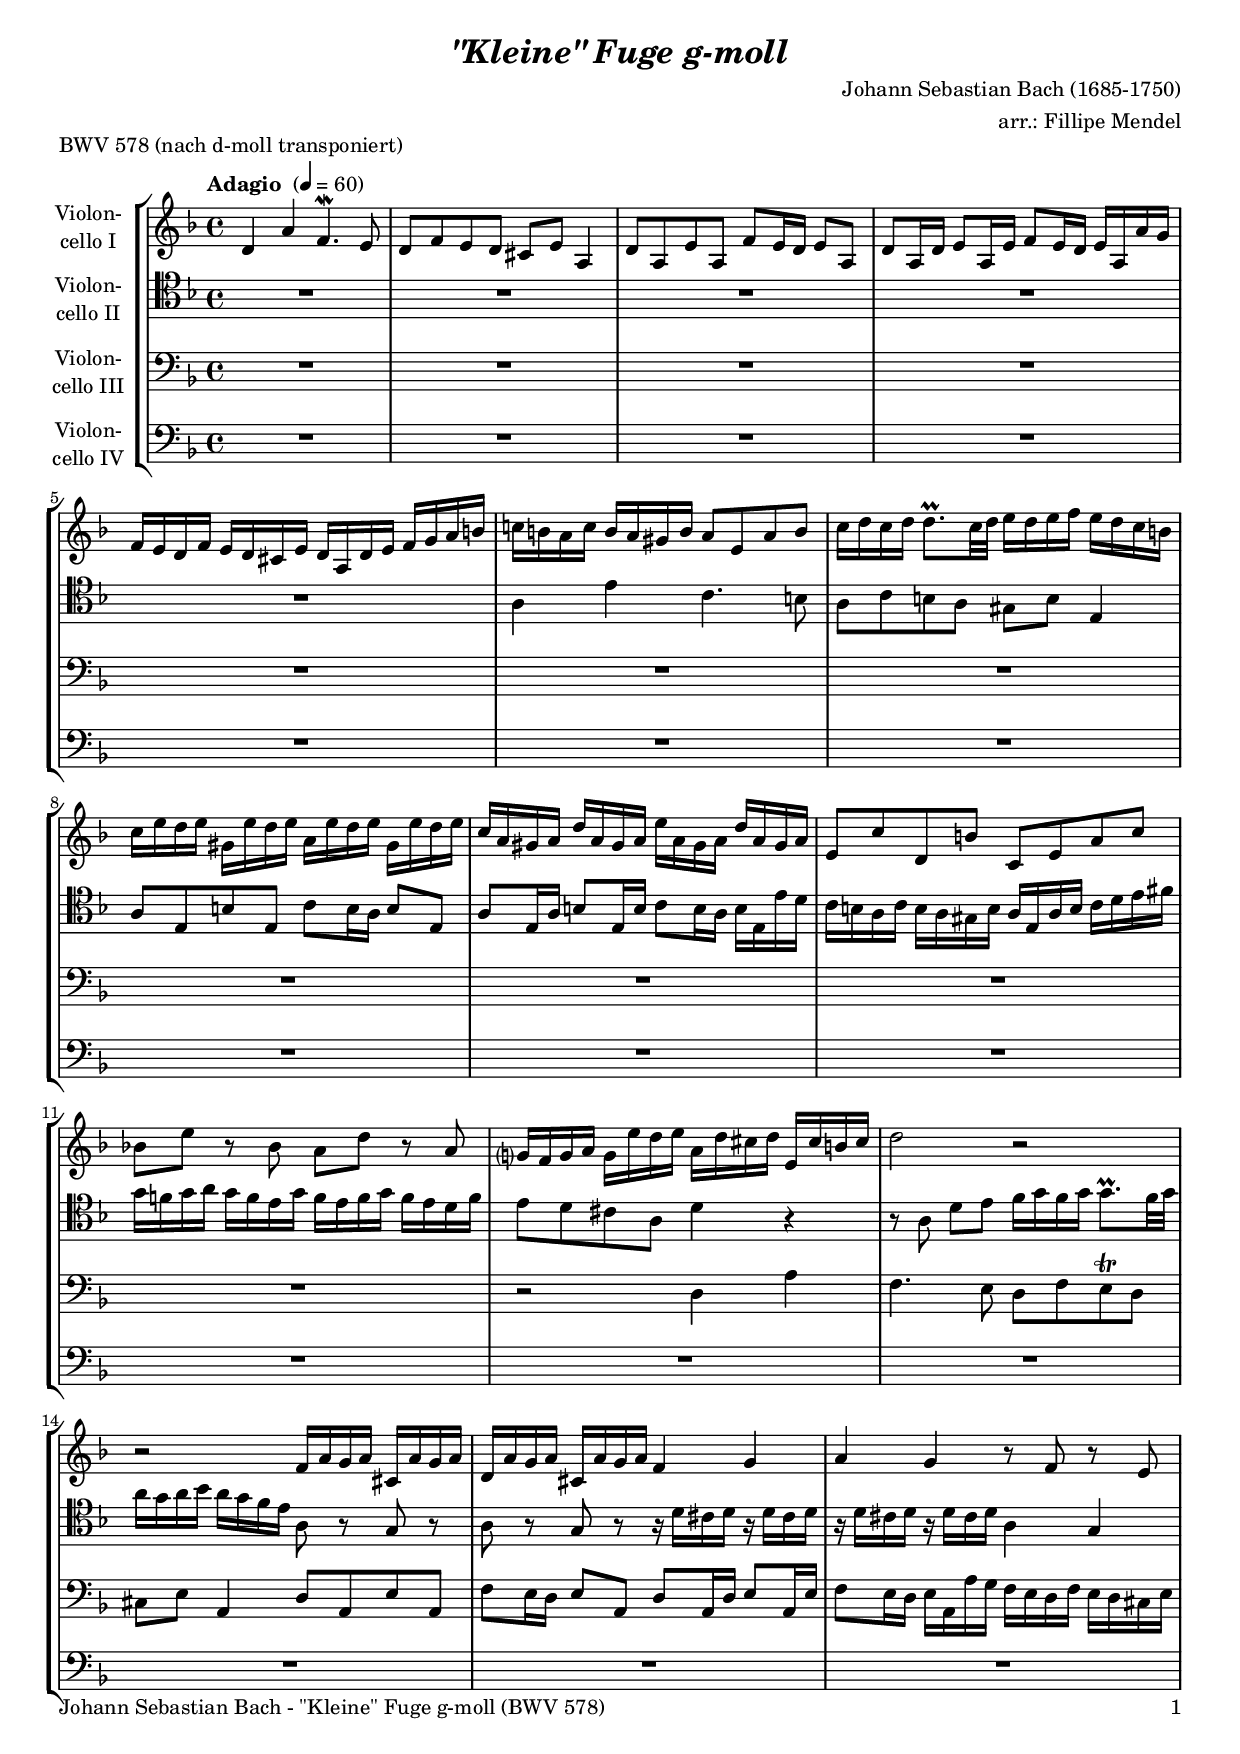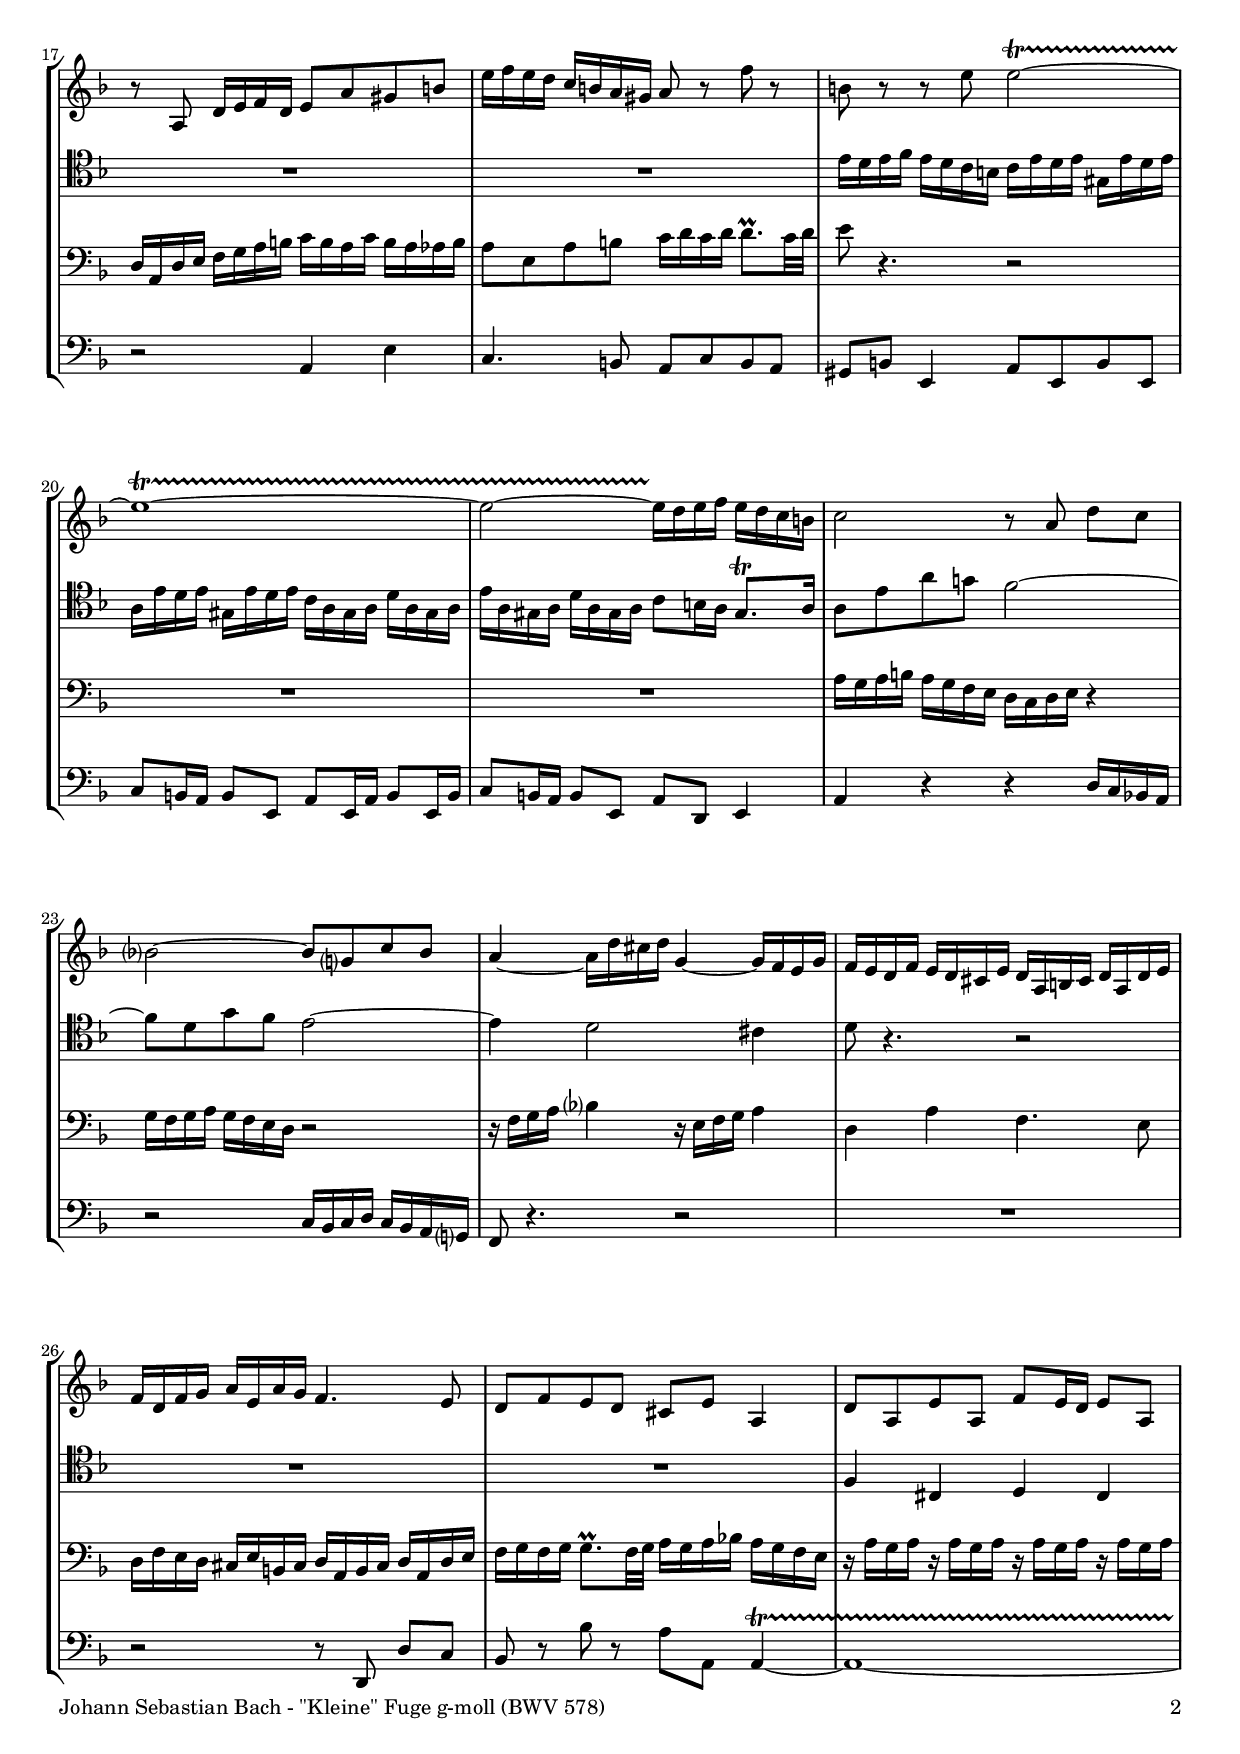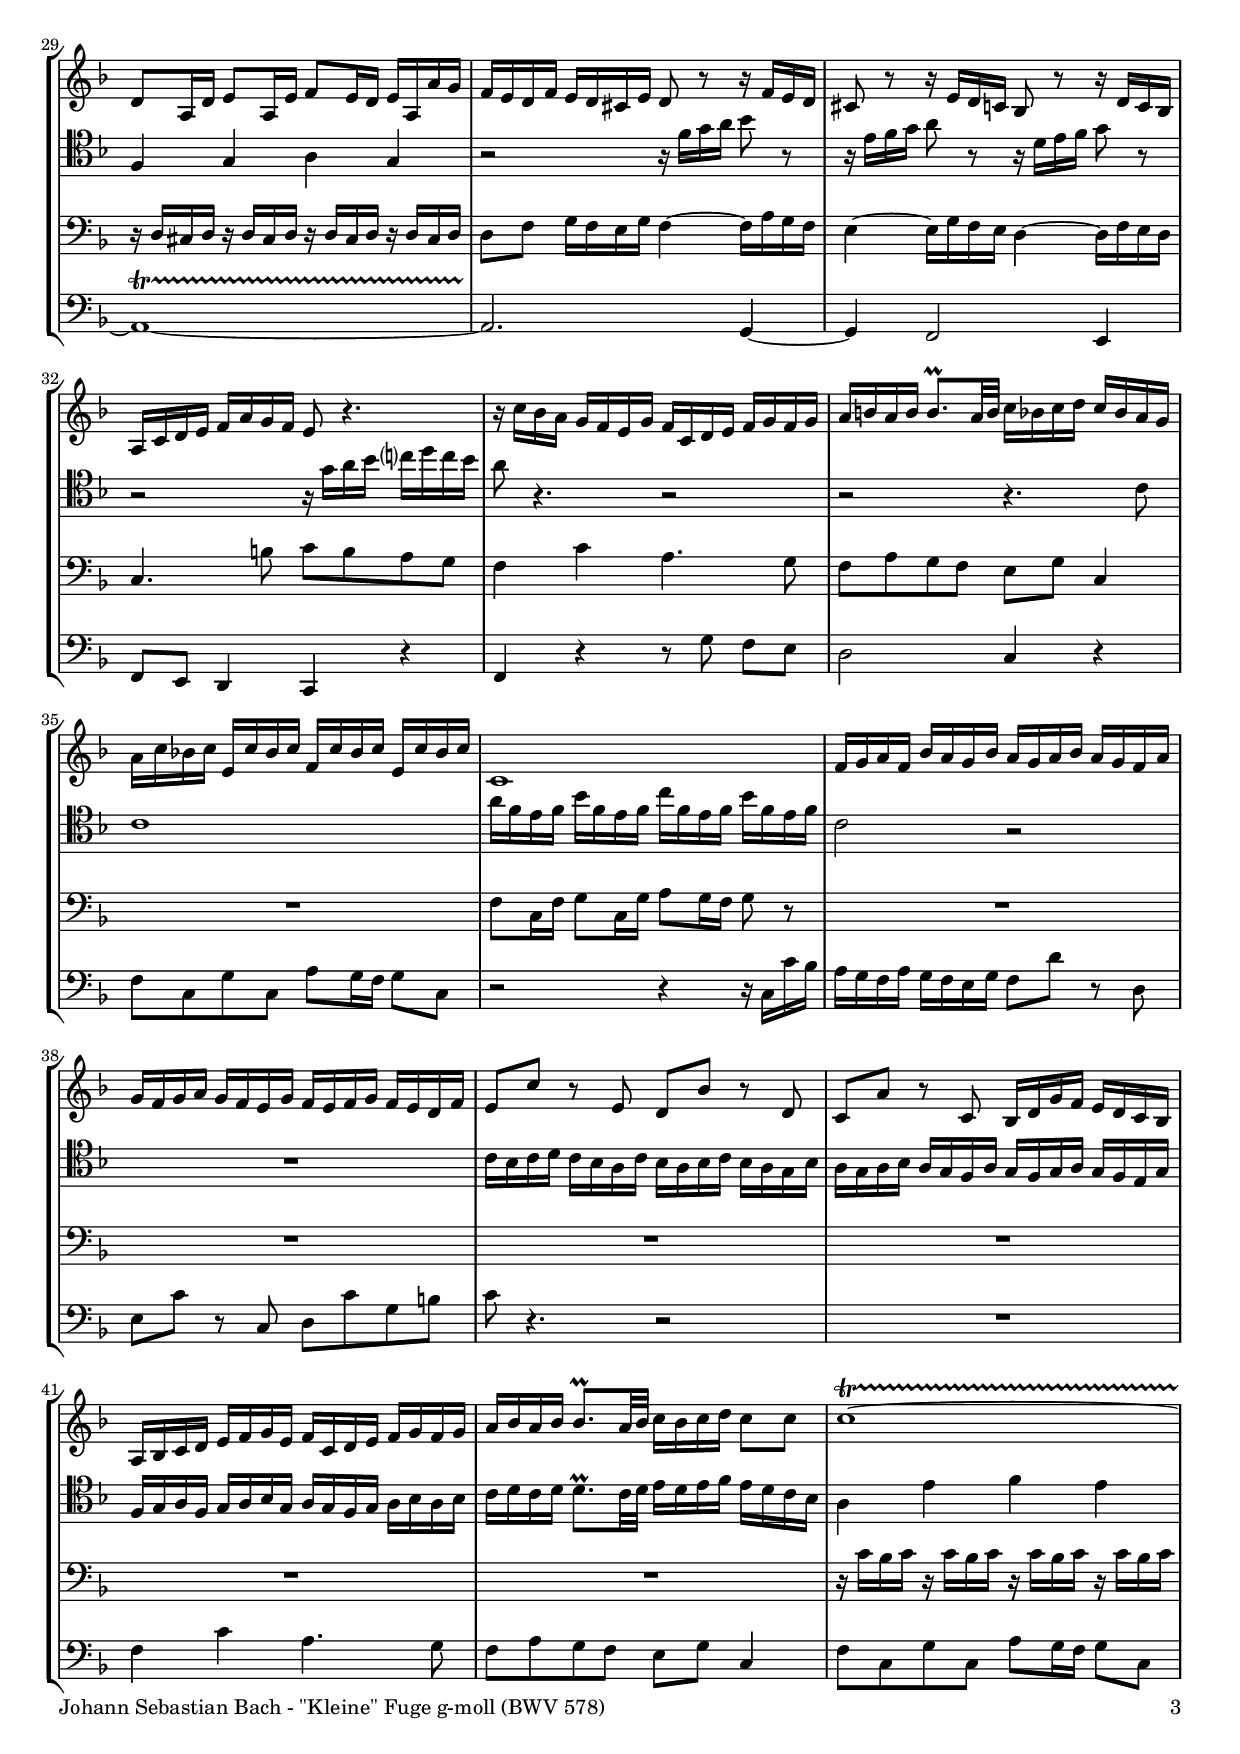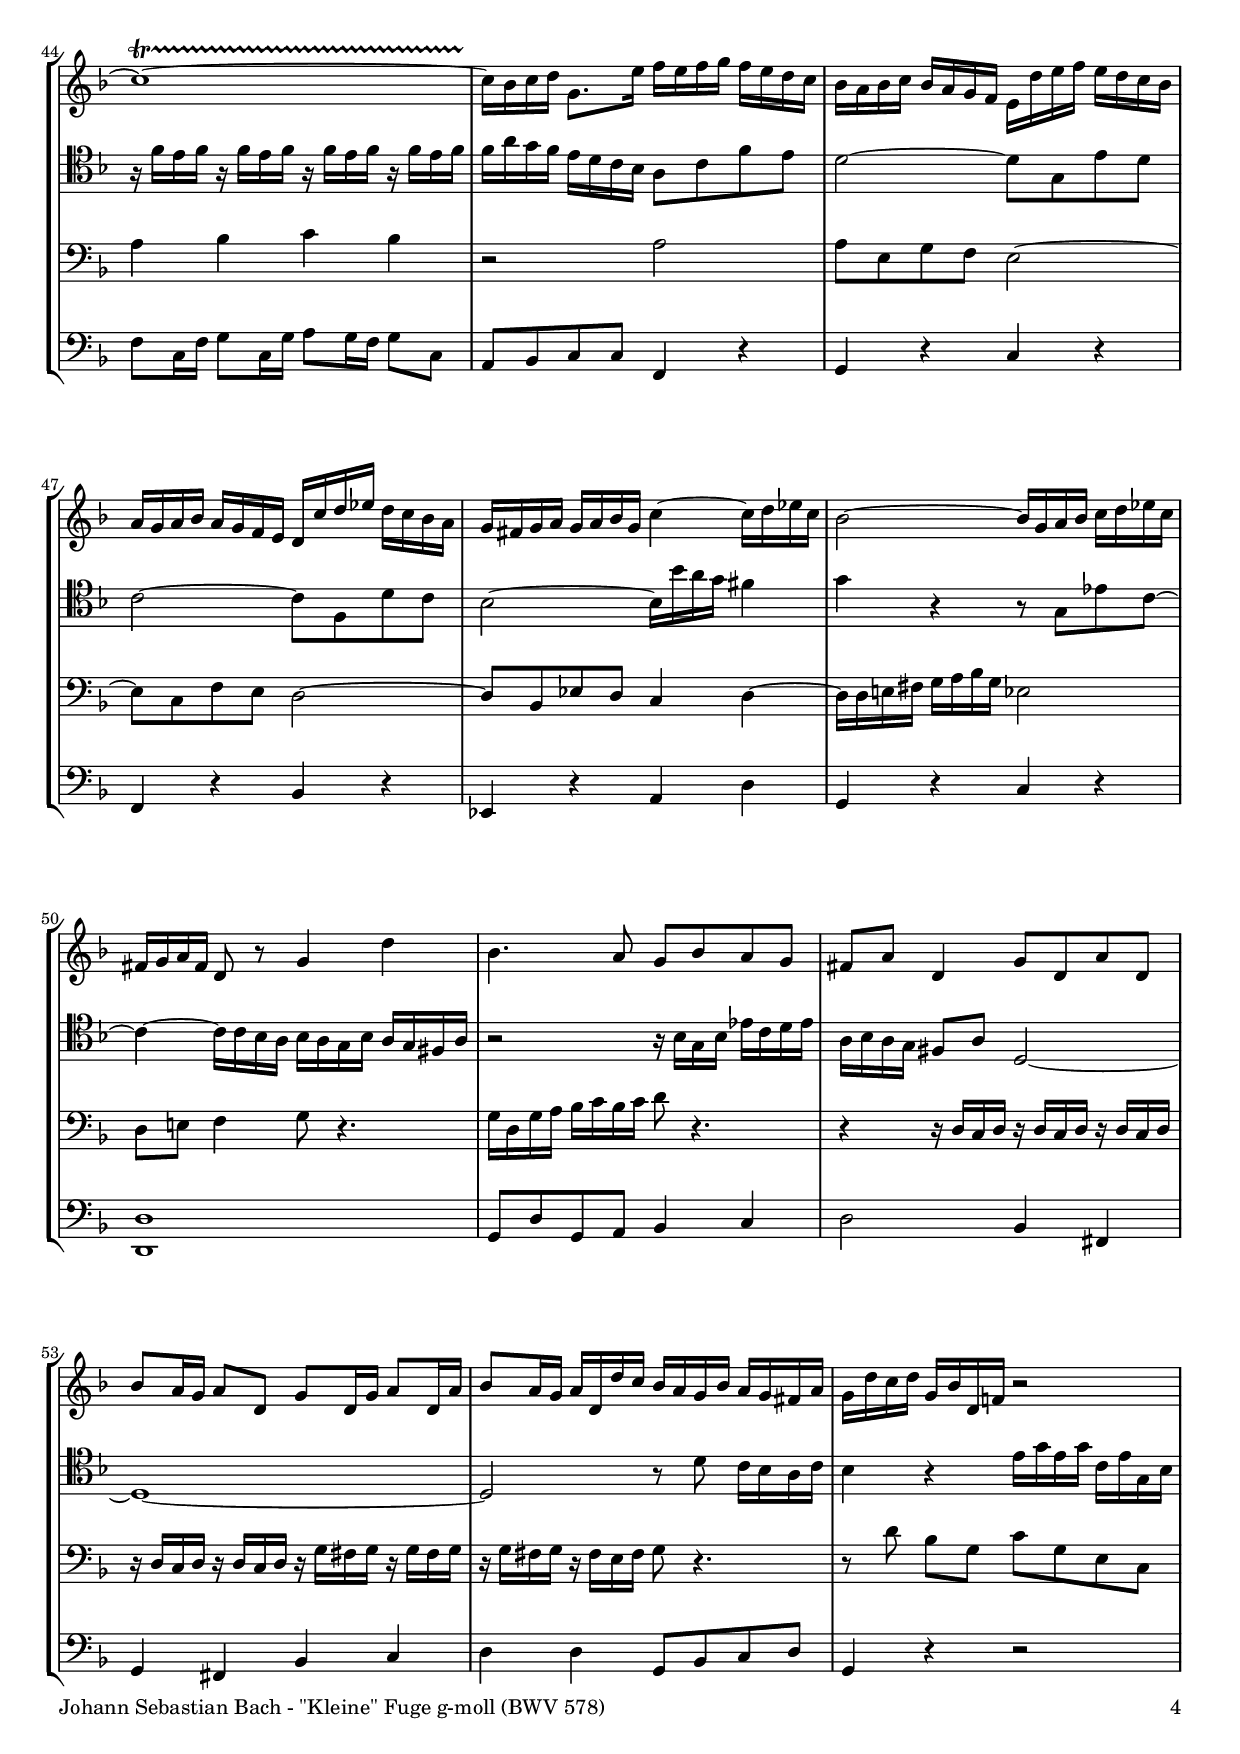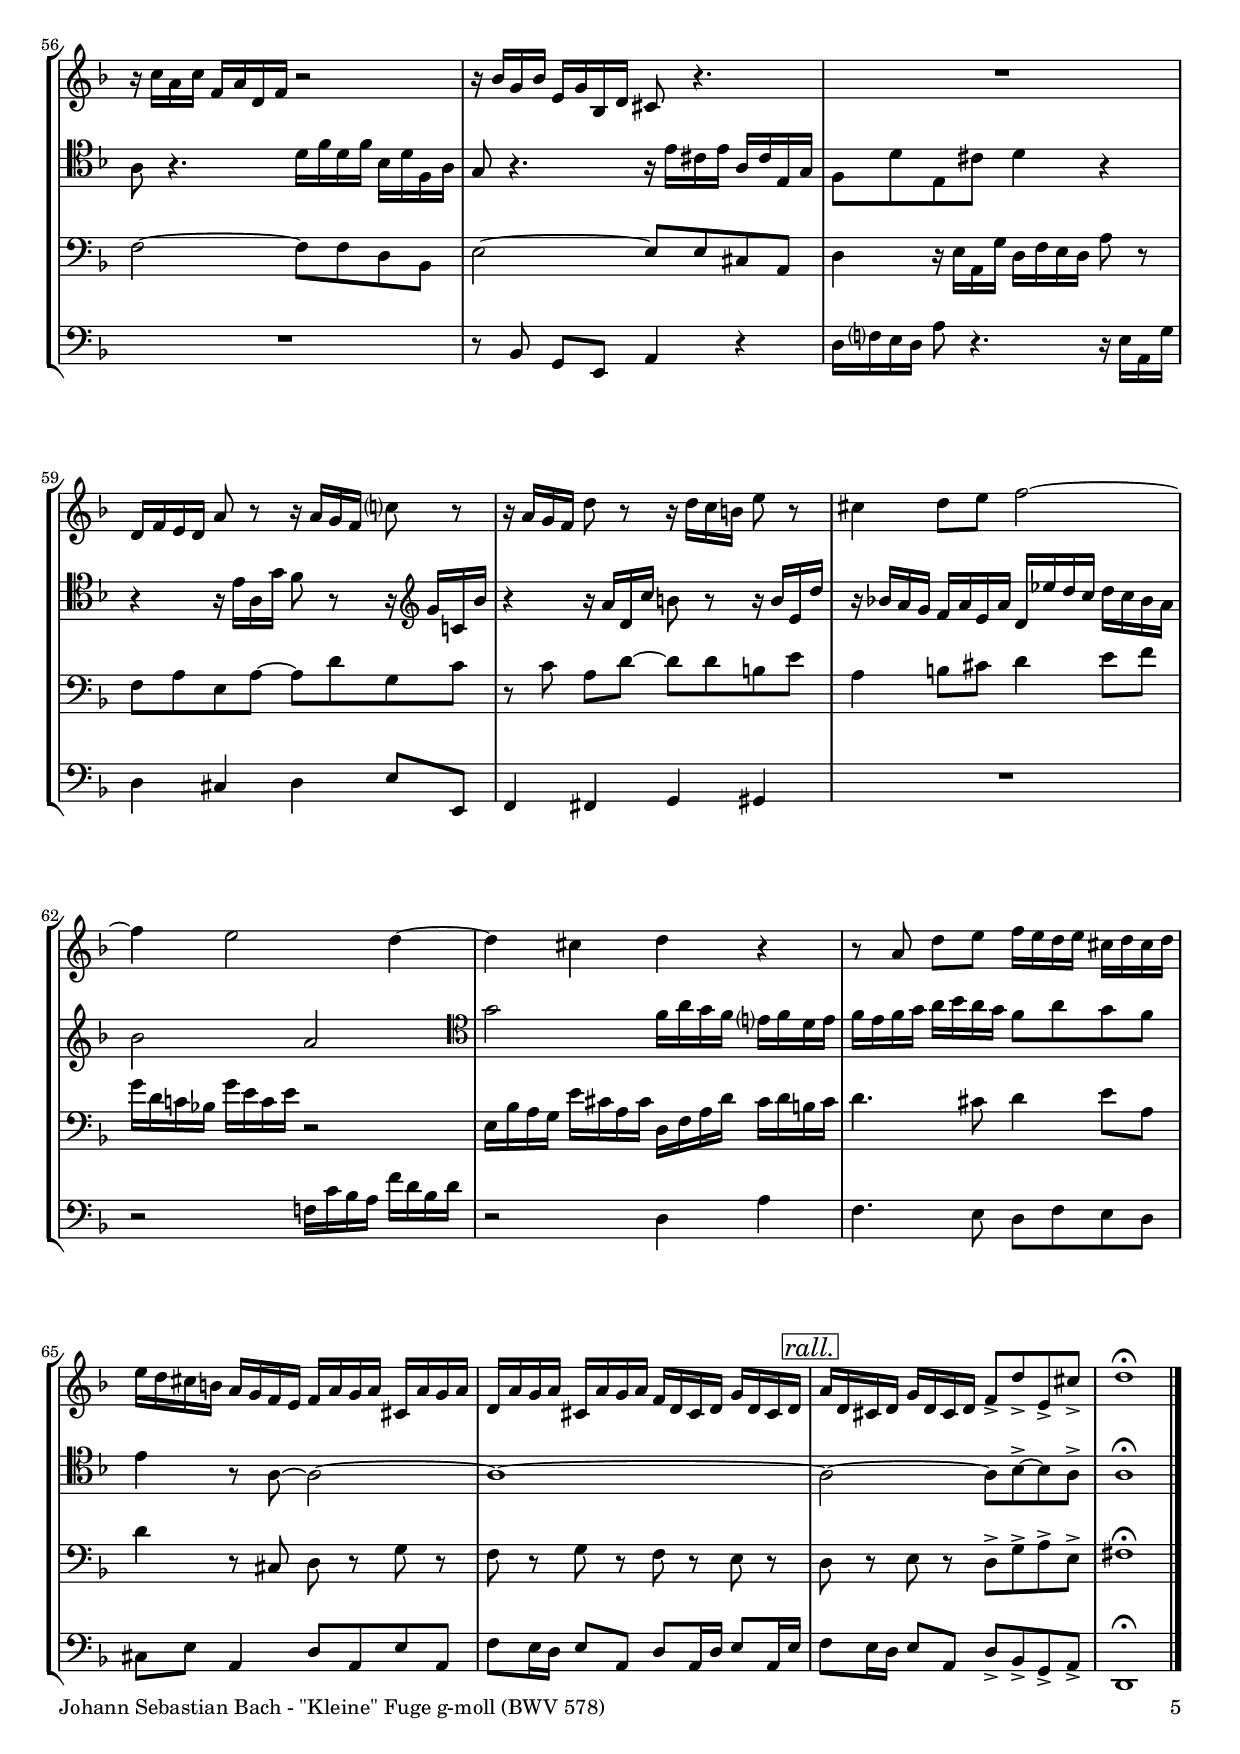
\version "2.18.2"
\include "deutsch.ly"
  
#(set-global-staff-size 18)

\header {
  title     = \markup \bold \italic "\"Kleine\" Fuge g-moll"
  composer  = "Johann Sebastian Bach (1685-1750)"
  arranger  = "arr.: Fillipe Mendel"
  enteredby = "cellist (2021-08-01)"
  piece     = "BWV 578 (nach d-moll transponiert)"
}

voiceconsts = {
  \key e \minor
  \time 4/4
  \clef "bass"
%  \numericTimeSignature
  \compressEmptyMeasures
  % Set default beaming for all staves
%  \set Timing.beamExceptions = #'()
%  \set Timing.baseMoment     = #(ly:make-moment 1 4)
%  \set Timing.beatStructure  = #'(1 1 1)
  \tempo "Adagio " 4=60
}

micl = "clarinet"
mifl = "flute"
miob = "oboe"
mifh = "french horn"
misx = "tenor sax"
mist = "string ensemble 1"
miba = "cello"
%miba = "pizzicato strings"

daca = \mark \markup \box \italic "D.C."
pizz = \markup \bold \italic "pizz."
rall = \mark \markup \box \italic "rall."
rit  = \mark \markup \box \italic "riten."

va = \relative c' {
  \voiceconsts
  \clef "treble"

  e4 h' g4.\mordent fis8
  e g fis e dis fis h,4
  e8 h fis' h, g' fis16 e fis8 h,

  e h16 e fis8 h,16 fis' g8 fis16 e fis h, h' a
  g fis e g fis e dis fis e h e fis g a h cis
  d! cis h d cis h ais cis h8 fis h cis

  d16 e d e e8.\prall d32 e fis16 e fis g fis e d cis
  d fis e fis ais, fis' e fis h, fis' e fis ais, fis' e fis
  d h ais h e h ais h fis' h, ais h e h ais h

  fis8 d' e, cis' d, fis h d
  c! fis r c h e r h

  a?16 g a h a fis' e fis h, e dis e fis, dis' cis dis
  e2 r

  r g,16 h a h dis, h' a h
  e, h' a h dis, h' a h g4 a
  h a r8 g r fis

  r h, e16 fis g e fis8 h ais cis
  fis16 g fis e d cis h ais h8 r g' r
  cis, r r fis fis2~\startTrillSpan

  fis1~
  fis2~ fis16\stopTrillSpan e fis g fis e d cis
  d2 r8 h e[ d]

  c?2~ c8 a? d c
  h4~ h16 e dis e a,4~ a16 g fis a
  g fis e g fis e dis fis e h cis dis e h e fis

  g e g a h fis h a g4.fis8
  e g fis e dis fis h,4
  e8 h fis' h, g' fis16 e fis8 h,

  e h16 e fis8 h,16 fis' g8 fis16 e fis h, h' a
  g fis e g fis e dis fis e8 r r16 g fis e
  dis8 r r16 fis e d c8 r r16 e d c

  h d e fis g h a g fis8 r4.
  r16 d' c h a g fis a g d e fis g a g a
  h cis h cis cis8.\prall h32 cis d16 c d e d c h a

  h d c! d fis, d' c d g, d' c d fis, d' c d
  d,1
  g16 a h g c h a c h a h c h a g h

  a g a h a g fis a g fis g a g fis e g
  fis8 d' r fis, e c' r e,
  d h' r d, c16 e a g fis e d c

  h c d e fis g a fis g d e fis g a g a
  h c h c c8.\prall h32 c d16 c d e d8 d
  d1~\startTrillSpan

  d~
  d16\stopTrillSpan c d e a,8. fis'16 g fis g a g fis e d
  c h c d c h a g fis e' fis g fis e d c

  h a h c h a g fis e d' e f e d c h
  a gis a h a h c a d4~ d16 e f d
  c2~ c16 a h c d e f d

  gis, a h gis e8 r a4 e'
  c4. h8 a c h a
  gis h e,4 a8 e h' e,

  c' h16 a h8 e, a e16 a h8 e,16 h'
  c8 h16 a h e, e' d c h a c h a gis h
  a e' d e a, c e, g! r2

  r16 d' h d g, h e, g r2
  r16 c a c fis, a c, e dis8 r4.

  R1
  e16 g fis e h'8 r r16 h a g d'?8 r

  r16 h a g e'8 r r16 e d cis fis8 r
  dis4 e8 fis g2~

  g4 fis2 e4~
  e dis e r

  r8 h e[ fis] g16 fis e fis dis e dis e
  fis e dis cis h a g fis g h a h dis, h' a h

  e, h' a h dis, h' a h g e dis e a e dis e \rall
  h' e, dis e a e dis e g8-> e'-> fis,-> dis'->
  e1\fermata \bar "|."
}

vb = \relative c' {
  \voiceconsts
  \clef "tenor"
  
  R1*5
  h4 fis' d4. cis8

  h d cis h ais cis fis,4
  h8 fis cis' fis, d' cis16 h cis8 fis,
  h fis16 h cis8 fis,16 cis' d8 cis16 h cis fis, fis' e

  d cis h d cis h ais cis h fis h cis d e fis gis
  a g! a h a g fis a g fis g a g fis e g

  fis8 e dis h e4 r
  r8 h e[ fis] g16 a g a a8.\prall g32 a

  h16 a h c h a g fis h,8 r a r
  h r a r r16 e' dis e r e dis e
  r e dis e r e dis e h4 a

  R1*2
  fis'16 e fis g fis e d cis d fis e fis ais, fis' e fis

  h, fis' e fis ais, fis' e fis d h ais h e h ais h
  fis' h, ais h e h ais h d8 cis16 h ais8.\trill h16
  h8 fis' h a! g2~

  g8 e a g fis2~
  fis4 e2 dis4
  e8 r4. r2

  R1*2
  g,4 dis e dis

  g a h a
  r2 r16 g' a h c8 r
  r16 fis, g a h8 r r16 e, fis g a8 r

  r2 r16 a h c d? e d c
  h8 r4. r2
  r r4. d,8

  d1
  h'16 g fis g c g fis g d' g, fis g c g fis g
  d2 r

  R1
  d16 c d e d c h d c h c d c h a c
  h a h c h a g h a g a h a g fis a

  g a h g a h c a h a g a h c h c
  d e d e e8.\prall d32 e fis16 e fis g fis e d c
  h4 fis' g fis

  r16 g fis g r g fis g r g fis g r g fis g
  g h a g fis e d c h8 d g fis
  e2~ e8 a, fis' e

  d2~ d8 g, e' d
  c2~ c16 c' h a gis4
  a r r8 a, f' d~

  d4~ d16 d c h c h a c h a gis h
  r2 r16 c a c f d e f
  h, c h a gis8 h e,2~

  e1~
  e2 r8 e' d16 c h d
  c4 r fis16 a fis a d, fis a, c

  h8 r4. e16 g e g c, e g, h
  a8 r4. r16 fis' dis fis h, dis fis, a

  g8 e' fis, dis' e4 r
  r r16 fis h, a' g8 r r16 \clef "treble" a d,! c'

  r4 r16 h e, d' cis8 r r16 cis fis, e'
  r c! h a g h fis h e, f' e d e d c h

  c2 h \clef "tenor"
  a g16 h a g fis? g e fis

  g fis g a h c h a g8 h a g
  fis4 r8 h,~ h2~

  h1~ \rall
  h2~ h8 c~-> c h->
  h1\fermata \bar "|."
}

vc = \relative c {
  \voiceconsts 

  R1*11
  r2 e4 h'
  g4. fis8 e g fis\trill e

  dis fis h,4 e8 h fis' h,
  g' fis16 e fis8 h, e h16 e fis8 h,16 fis'
  g8 fis16 e fis h, h' a g fis e g fis e dis fis

  e h e fis g a h cis d cis h d cis h b cis
  h8 fis h cis d16 e d e e8.\prall d32 e
  fis8 r4. r2

  R1*2
  h,16 a h cis h a g fis e d e fis r4

  a16 g a h a g fis e r2
  r16 g a h c?4 r16 fis, g a h4
  e, h' g4. fis8

  e16 g fis e dis fis cis dis e h cis dis e h e fis
  g a g a a8.\prall g32 a h16 a h c! h a g fis
  r h a h r h a h r h a h r h a h

  r e, dis e r e dis e r e dis e r e dis e
  e8 g a16 g fis a g4~ g16 h a g
  fis4~ fis16 a g fis e4~ e16 g fis e

  d4. cis'8 d cis h a
  g4 d' h4. a8
  g h a g fis a d,4

  R1
  g8 d16 g a8 d,16 a' h8 a16 g a8 r
  R1*6
  r16 d c d r d c d r d c d r d c d

  h4 c d c
  r2 h
  h8 fis a g fis2~

  fis8 d g fis e2~
  e8 c f e d4 e~
  e16 e fis! gis a h c a f2

  e8 fis! g4 a8 r4.
  a16 e a h c d c d e8 r4.
  r4 r16 e, d e r e d e r e d e

  r e d e r e d e r a gis a r a gis a
  r a gis a r gis fis gis a8 r4.
  r8 e' c[ a] d a fis d

  g2~ g8 g e c
  fis2~ fis8 fis dis h

  e4 r16 fis h, a' e g fis e h'8 r
  g h fis h~ h e a, d

  r8 d h[ e]~ e e cis fis
  h,4 cis8 dis e4 fis8 g

  a16 e d! c! a' fis d fis r2
  fis,16 c' h a fis' dis h dis e, g h e dis e cis dis

  e4. dis8 e4 fis8 h,
  e4 r8 dis, e r a r

  g r a r g r fis r \rall
  e r fis r e-> a-> h-> fis->
  gis1\fermata \bar "|."
}

vd = \relative c {
  \voiceconsts

  R1*16
  r2 h4 fis'
  d4. cis8 h d cis h
  ais cis fis,4 h8 fis cis' fis,

  d' cis16 h cis8 fis, h fis16 h cis8 fis,16 cis'
  d8 cis16 h cis8 fis, h e, fis4
  h r r e16 d c! h

  r2 d16 c d e d c h a?
  g8 r4. r2
  R1

  r2 r8 e e'[ d]
  c r c' r h h, h4~\startTrillSpan
  h1~

  h~
  h2.\stopTrillSpan a4~
  a g2 fis4

  g8 fis e4 d r
  g r r8 a' g[ fis]
  e2 d4 r

  g8 d a' d, h' a16 g a8 d,
  r2 r4 r16 d d' c
  h a g h a g fis a g8 e' r e,

  fis d' r d, e d' a cis
  d r4. r2
  R1

  g,4 d' h4. a8
  g h a g fis a d,4
  g8 d a' d, h' a16 g a8 d,

  g d16 g a8 d,16 a' h8 a16 g a8 d,
  h c d d g,4 r
  a r d r

  g, r c r
  f, r h e
  a, r d r

  <e, e'>1
  a8 e' a, h c4 d
  e2 c4 gis

  a gis c d
  e e a,8 c d e
  a,4 r r2

  R1
  r8 c a[ fis] h4 r

  e16 g? fis e h'8 r4. r16 fis h, a'
  e4 dis e fis8 fis,

  g4 gis a ais
  R1

  r2 g'!16 d' c h g' e c e
  r2 e,4 h'

  g4. fis8 e g fis e
  dis fis h,4 e8 h fis' h,

  g' fis16 e fis8 h, e h16 e fis8 h,16 fis' \rall
  g8 fis16 e fis8 h, e-> c-> a-> h->
  e,1\fermata \bar "|."
}


music = \new StaffGroup <<
      \new Staff {
	\set Staff.midiInstrument = \miba
	\set Staff.instrumentName = \markup \center-column { "Violon-" "cello I" }
	\transpose e d { \va }
      }

      \new Staff {
	\set Staff.midiInstrument = \miba
	\set Staff.instrumentName = \markup \center-column { "Violon-" "cello II" }
	\transpose e d { \vb }
      }

      \new Staff {
	\set Staff.midiInstrument = \miba
	\set Staff.instrumentName = \markup \center-column { "Violon-" "cello III" }
	\transpose e d { \vc }
      }

      \new Staff {
	\set Staff.midiInstrument = \miba
	\set Staff.instrumentName = \markup \center-column { "Violon-" "cello IV" }
	\transpose e d { \vd }
      }
>>

\book {
   \paper {
    print-page-number = ##t
    print-first-page-number = ##t
    ragged-last-bottom = ##f
    oddHeaderMarkup = \markup \null
    evenHeaderMarkup = \markup \null
    oddFooterMarkup = \markup {
      \fill-line {
        \on-the-fly #print-page-number-check-first
        "Johann Sebastian Bach - \"Kleine\" Fuge g-moll (BWV 578)" \fromproperty #'page:page-number-string
      }
    }
    evenFooterMarkup = \oddFooterMarkup
  } \score {
    \music
    \layout {}
  }

  \score {
    \unfoldRepeats \music

    \midi {
      \context {
        \Score
      }
    }
  }
}